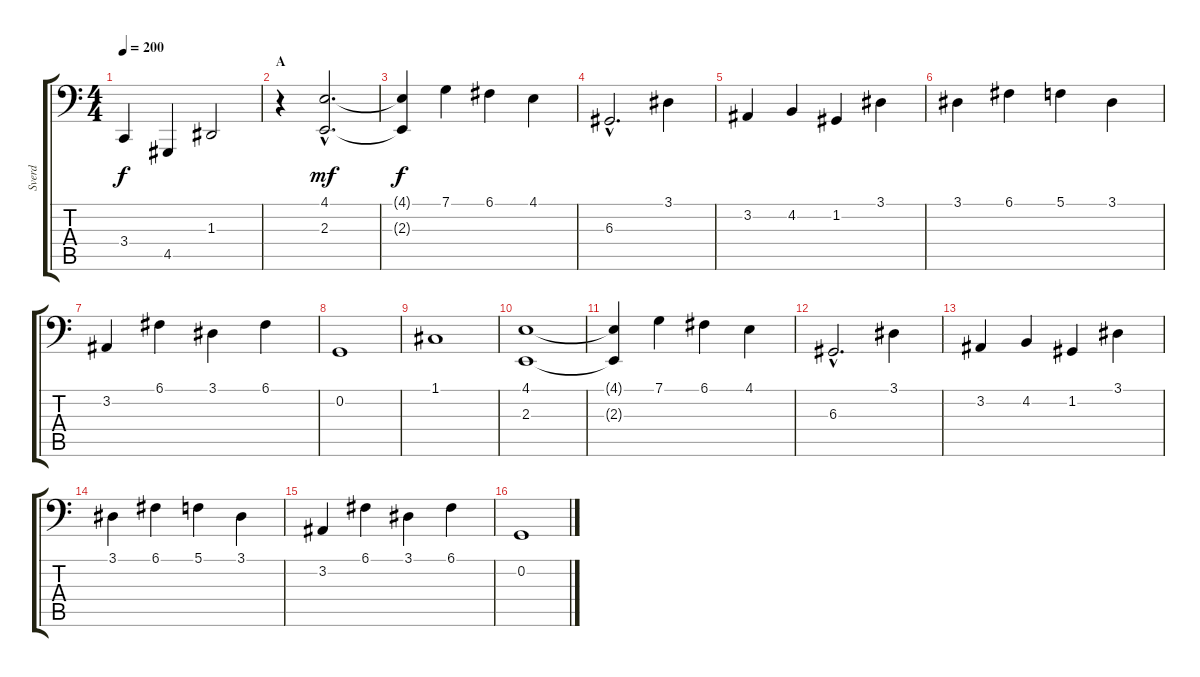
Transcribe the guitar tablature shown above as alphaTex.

\track ("Sverd" "Sverd") {instrument stringensemble1}
\staff {score tabs}
\tuning (C3 G2 D2 A1 E1 B0) {hide}
\ts (4 4)
\tempo 200
\clef f4
\ks c
3.4{t}.4{dy f} 4.5.4 1.3.2 |
\section ("" "A")
r.4 (4.1{hac} 2.3{hac}).2{d dy mf} |
(4.1{t} 2.3{t}).4{dy f} 7.1.4 6.1.4 4.1.4 |
6.3{hac}.2{d} 3.1.4 |
3.2.4 4.2.4 1.2.4 3.1.4 |
3.1.4 6.1.4 5.1.4 3.1.4 |
3.2.4 6.1.4 3.1.4 6.1.4 |
0.2.1 |
1.1.1 |
(4.1 2.3).1 |
(4.1{t} 2.3{t}).4 7.1.4 6.1.4 4.1.4 |
6.3{hac}.2{d} 3.1.4 |
3.2.4 4.2.4 1.2.4 3.1.4 |
3.1.4 6.1.4 5.1.4 3.1.4 |
3.2.4 6.1.4 3.1.4 6.1.4 |
0.2.1
